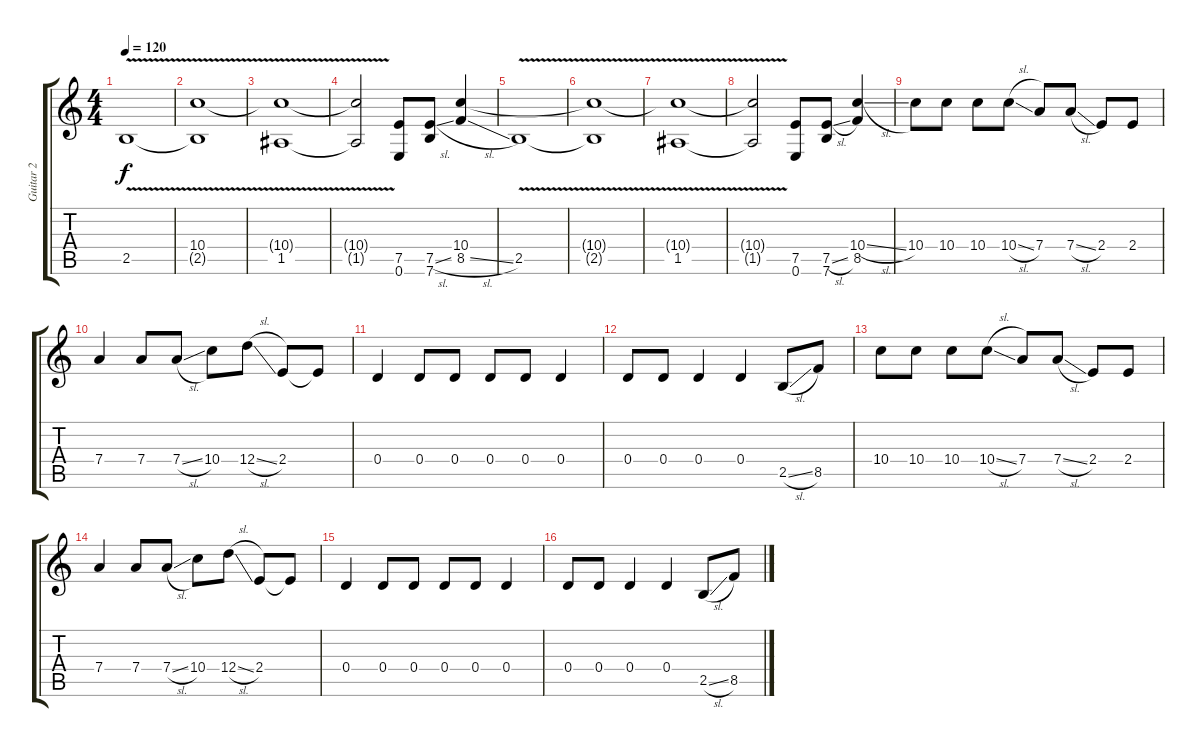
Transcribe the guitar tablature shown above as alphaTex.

\track ("Guitar 2" "Guitar 2") {instrument distortionguitar}
\staff {score tabs}
\tuning (E4 B3 G3 D3 A2 E2) {hide}
\ts (4 4)
\tempo 120
\clef g2
\ks c
2.5{v}.1{dy f} |
(10.4{t} 2.5{t}).1 |
(10.4{t} 1.5{v}).1 |
(10.4{t} 1.5{t}).2 (7.5 0.6).8 (7.5{sl} 7.6).8 (10.4 8.5{sl}).4 |
2.5{v}.1 |
(10.4{t} 2.5{t}).1 |
(10.4{t} 1.5{v}).1 |
(10.4{t} 1.5{t}).2 (7.5 0.6).8 (7.5{sl} 7.6).8 (10.4{sl} 8.5).4 |
10.4.8 10.4.8 10.4.8 10.4{sl}.8 7.4.8 7.4{sl}.8 2.4.8 2.4.8 |
7.4.4 7.4.8 7.4{sl}.8 10.4.8 12.4{sl}.8 2.4.8 2.4{t}.8 |
0.4.4 0.4.8 0.4.8 0.4.8 0.4.8 0.4.4 |
0.4.8 0.4.8 0.4.4 0.4.4 2.5{sl}.8 8.5.8 |
10.4.8 10.4.8 10.4.8 10.4{sl}.8 7.4.8 7.4{sl}.8 2.4.8 2.4.8 |
7.4.4 7.4.8 7.4{sl}.8 10.4.8 12.4{sl}.8 2.4.8 2.4{t}.8 |
0.4.4 0.4.8 0.4.8 0.4.8 0.4.8 0.4.4 |
0.4.8 0.4.8 0.4.4 0.4.4 2.5{sl}.8 8.5.8
